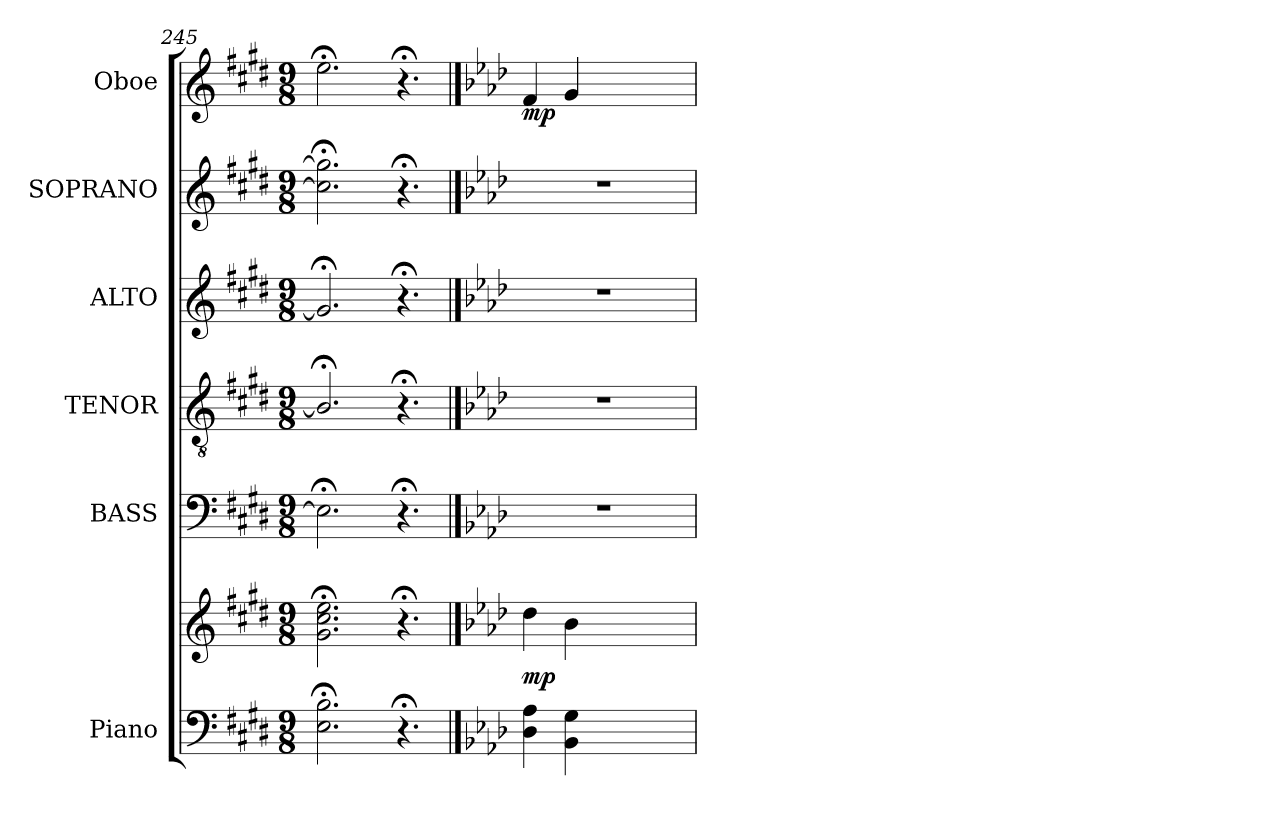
**kern	**kern	**dynam	**kern	**kern	**kern	**kern	**kern	**dynam
*part6	*part6	*part6	*part5	*part4	*part3	*part2	*part1	*part1
*staff7	*staff6	*staff6/7	*staff5	*staff4	*staff3	*staff2	*staff1	*staff1
*I"Piano	*	*	*I"BASS	*I"TENOR	*I"ALTO	*I"SOPRANO	*I"Oboe	*
*I'Pno.	*	*	*I'B.	*I'T.	*I'A.	*I'S.	*I'Ob.	*
*clefF4	*clefG2	*	*clefF4	*clefGv2	*clefG2	*clefG2	*clefG2	*
*	*	*	*	*ITrd7c12	*	*	*	*
*k[f#c#g#d#]	*k[f#c#g#d#]	*	*k[f#c#g#d#]	*k[f#c#g#d#]	*k[f#c#g#d#]	*k[f#c#g#d#]	*k[f#c#g#d#]	*
*E:	*E:	*	*E:	*E:	*E:	*E:	*E:	*
*M9/8	*M9/8	*	*M9/8	*M9/8	*M9/8	*M9/8	*M9/8	*
=245	=245	=245	=245	=245	=245	=245	=245	=245
2.Ei\; 2.Bi;	2.g#i\; 2.cc#i; 2.eei;	.	2.E;i\]	2.BB;i/]	2.g#;i/]	2.cc#i\]; 2.gg#i];	2.ee;i\	.
4.r;	4.r;	.	4.r;	4.r;	4.r;	4.r;	4.r;	.
!!LO:PB:g=z
==246	==246	==246	==246	==246	==246	==246	==246	==246
!!LO:REH:place=s1:B:color=#000000:enc=box:fs=17.1407:t=I
*k[b-e-a-d-]	*k[b-e-a-d-]	*	*k[b-e-a-d-]	*k[b-e-a-d-]	*k[b-e-a-d-]	*k[b-e-a-d-]	*k[b-e-a-d-]	*
*A-:	*A-:	*	*A-:	*A-:	*A-:	*A-:	*A-:	*
*	*MM100	*	*	*	*	*	*MM100	*
!	!	!	!LO:N:vis=1	!LO:N:vis=1	!LO:N:vis=1	!LO:N:vis=1	!	!
4D-i\ 4A-i	4dd-i\	mp	8%9r	8%9r	8%9r	8%9r	4fi/	mp
4BB-i\ 4Gi	4b-i\	.	.	.	.	.	4gi/	.
2ryy	2ryy	.	.	.	.	.	2ryy	.
8ryy	8ryy	.	.	.	.	.	8ryy	.
=	=	=	=	=	=	=	=	=
*-	*-	*-	*-	*-	*-	*-	*-	*-
